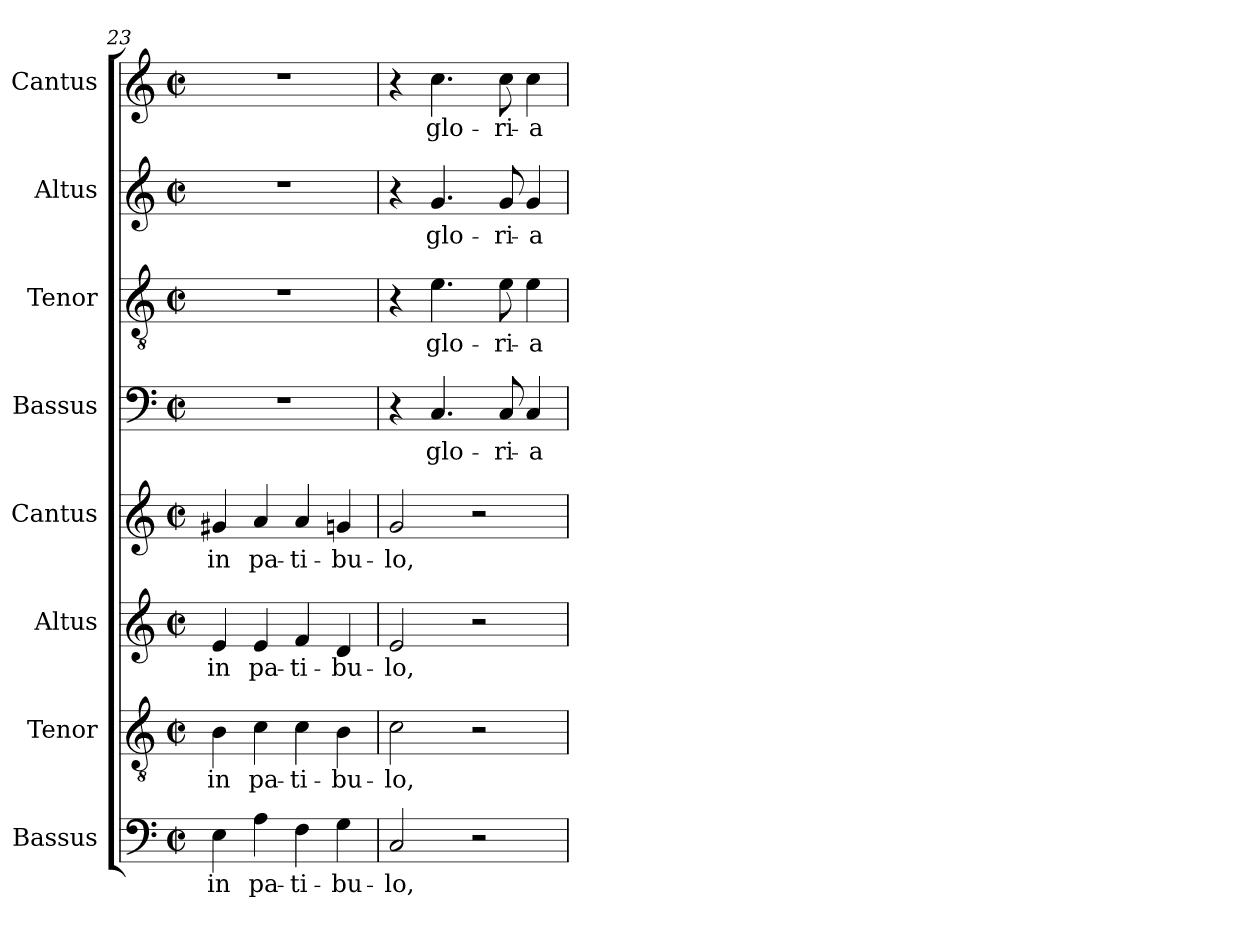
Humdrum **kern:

**kern	**text	**kern	**text	**kern	**text	**kern	**text	**kern	**text	**kern	**text	**kern	**text	**kern	**text
*part8	*part8	*part7	*part7	*part6	*part6	*part5	*part5	*part4	*part4	*part3	*part3	*part2	*part2	*part1	*part1
*staff8	*staff8	*staff7	*staff7	*staff6	*staff6	*staff5	*staff5	*staff4	*staff4	*staff3	*staff3	*staff2	*staff2	*staff1	*staff1
*I"Bassus	*	*I"Tenor	*	*I"Altus	*	*I"Cantus	*	*I"Bassus	*	*I"Tenor	*	*I"Altus	*	*I"Cantus	*
*I'B.	*	*I'T.	*	*I'A.	*	*I'S.	*	*I'B.	*	*I'T.	*	*I'A.	*	*I'S.	*
*clefF4	*	*clefGv2	*	*clefG2	*	*clefG2	*	*clefF4	*	*clefGv2	*	*clefG2	*	*clefG2	*
*	*	*ITrd7c12	*	*	*	*	*	*	*	*ITrd7c12	*	*	*	*	*
*k[]	*	*k[]	*	*k[]	*	*k[]	*	*k[]	*	*k[]	*	*k[]	*	*k[]	*
*C:	*	*C:	*	*C:	*	*C:	*	*C:	*	*C:	*	*C:	*	*C:	*
*M2/2	*	*M2/2	*	*M2/2	*	*M2/2	*	*M2/2	*	*M2/2	*	*M2/2	*	*M2/2	*
*met(c|)	*	*met(c|)	*	*met(c|)	*	*met(c|)	*	*met(c|)	*	*met(c|)	*	*met(c|)	*	*met(c|)	*
=23	=23	=23	=23	=23	=23	=23	=23	=23	=23	=23	=23	=23	=23	=23	=23
!	!LO:LY:b:color=#000000	!	!	!	!	!	!	!	!	!	!	!	!	!	!
!	!	!	!LO:LY:b:color=#000000	!	!	!	!	!	!	!	!	!	!	!	!
!	!	!	!	!	!LO:LY:b:color=#000000	!	!	!	!	!	!	!	!	!	!
!	!	!	!	!	!	!	!LO:LY:b:color=#000000	!	!	!	!	!	!	!	!
4Ei\	in	4BBi\	in	4ei/	in	4g#Xi/	in	1r	.	1r	.	1r	.	1r	.
!	!LO:LY:b:color=#000000	!	!	!	!	!	!	!	!	!	!	!	!	!	!
!	!	!	!LO:LY:b:color=#000000	!	!	!	!	!	!	!	!	!	!	!	!
!	!	!	!	!	!LO:LY:b:color=#000000	!	!	!	!	!	!	!	!	!	!
!	!	!	!	!	!	!	!LO:LY:b:color=#000000	!	!	!	!	!	!	!	!
4Ai\	pa-	4Ci\	pa-	4ei/	pa-	4ai/	pa-	.	.	.	.	.	.	.	.
!	!LO:LY:b:color=#000000	!	!	!	!	!	!	!	!	!	!	!	!	!	!
!	!	!	!LO:LY:b:color=#000000	!	!	!	!	!	!	!	!	!	!	!	!
!	!	!	!	!	!LO:LY:b:color=#000000	!	!	!	!	!	!	!	!	!	!
!	!	!	!	!	!	!	!LO:LY:b:color=#000000	!	!	!	!	!	!	!	!
4Fi\	-ti-	4Ci\	-ti-	4fi/	-ti-	4ai/	-ti-	.	.	.	.	.	.	.	.
!	!LO:LY:b:color=#000000	!	!	!	!	!	!	!	!	!	!	!	!	!	!
!	!	!	!LO:LY:b:color=#000000	!	!	!	!	!	!	!	!	!	!	!	!
!	!	!	!	!	!LO:LY:b:color=#000000	!	!	!	!	!	!	!	!	!	!
!	!	!	!	!	!	!	!LO:LY:b:color=#000000	!	!	!	!	!	!	!	!
4Gi\	-bu-	4BBi\	-bu-	4di/	-bu-	4gni/	-bu-	.	.	.	.	.	.	.	.
=24	=24	=24	=24	=24	=24	=24	=24	=24	=24	=24	=24	=24	=24	=24	=24
!	!LO:LY:b:color=#000000	!	!	!	!	!	!	!	!	!	!	!	!	!	!
!	!	!	!LO:LY:b:color=#000000	!	!	!	!	!	!	!	!	!	!	!	!
!	!	!	!	!	!LO:LY:b:color=#000000	!	!	!	!	!	!	!	!	!	!
!	!	!	!	!	!	!	!LO:LY:b:color=#000000	!	!	!	!	!	!	!	!
2Ci/	-lo,	2Ci\	-lo,	2ei/	-lo,	2gi/	-lo,	4r	.	4r	.	4r	.	4r	.
!	!	!	!	!	!	!	!	!	!LO:LY:b:color=#000000	!	!	!	!	!	!
!	!	!	!	!	!	!	!	!	!	!	!LO:LY:b:color=#000000	!	!	!	!
!	!	!	!	!	!	!	!	!	!	!	!	!	!LO:LY:b:color=#000000	!	!
!	!	!	!	!	!	!	!	!	!	!	!	!	!	!	!LO:LY:b:color=#000000
.	.	.	.	.	.	.	.	4.Ci/	glo-	4.Ei\	glo-	4.gi/	glo-	4.cci\	glo-
2r	.	2r	.	2r	.	2r	.	.	.	.	.	.	.	.	.
!	!	!	!	!	!	!	!	!	!LO:LY:b:color=#000000	!	!	!	!	!	!
!	!	!	!	!	!	!	!	!	!	!	!LO:LY:b:color=#000000	!	!	!	!
!	!	!	!	!	!	!	!	!	!	!	!	!	!LO:LY:b:color=#000000	!	!
!	!	!	!	!	!	!	!	!	!	!	!	!	!	!	!LO:LY:b:color=#000000
.	.	.	.	.	.	.	.	8Ci/	-ri-	8Ei\	-ri-	8gi/	-ri-	8cci\	-ri-
!	!	!	!	!	!	!	!	!	!LO:LY:b:color=#000000	!	!	!	!	!	!
!	!	!	!	!	!	!	!	!	!	!	!LO:LY:b:color=#000000	!	!	!	!
!	!	!	!	!	!	!	!	!	!	!	!	!	!LO:LY:b:color=#000000	!	!
!	!	!	!	!	!	!	!	!	!	!	!	!	!	!	!LO:LY:b:color=#000000
.	.	.	.	.	.	.	.	4Ci/	-a	4Ei\	-a	4gi/	-a	4cci\	-a
=	=	=	=	=	=	=	=	=	=	=	=	=	=	=	=
*-	*-	*-	*-	*-	*-	*-	*-	*-	*-	*-	*-	*-	*-	*-	*-
